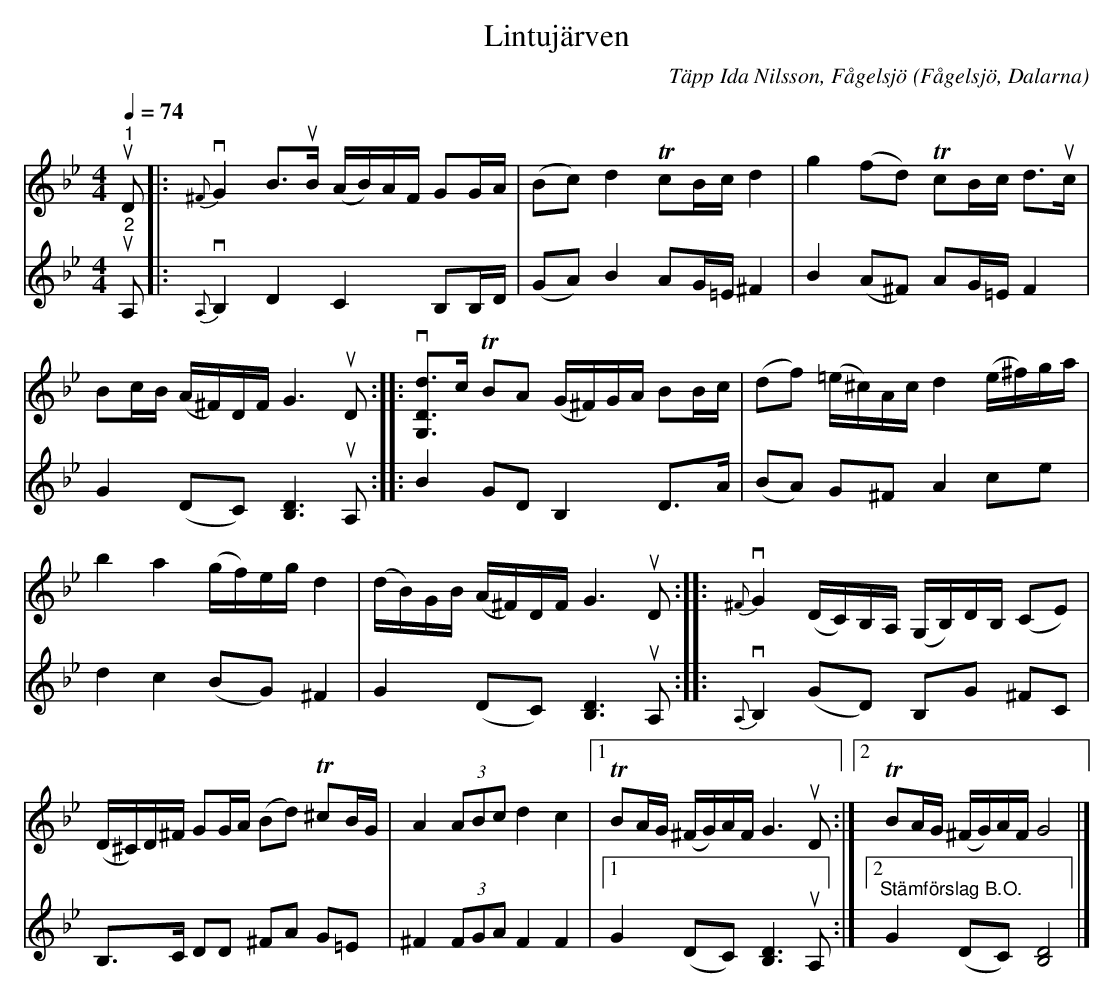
X:1
T:Lintujärven
C:Täpp Ida Nilsson, Fågelsjö
O:Fågelsjö, Dalarna
L:1/8
Q:1/4=74
M:4/4
K:Gm
V:1
"^1"u D |:v{^F} G2 B>uB (A/B/)A/F/ GG/A/ | (Bc) d2T cB/c/ d2 | g2 (fd)T cB/c/ d>uc |
Bc/B/ (A/^F/)D/F/ G3u D :: v [G,Dd]>cT BA (G/^F/)G/A/ BB/c/ | (df) (=e/^c/)A/c/ d2 (e/^f/)g/a/ |
b2 a2 (g/f/)e/g/ d2 | (d/B/)G/B/ (A/^F/)D/F/ G3u D :: v{^F} G2 (D/C/)B,/A,/ (G,/B,/)D/B,/ (CE) |
(D/^C/)D/^F/ GG/A/ (Bd)T ^cB/G/ | A2 (3ABc d2 c2 |1T BA/G/ (^F/G/)A/F/ G3u D :|2 T BA/G/ (^F/G/)A/F/ G4 |]
V:2
"^2"u A, |:v{A,} B,2 D2 C2 B,B,/D/ | (GA) B2 AG/=E/ ^F2 | B2 (A^F) AG/=E/ F2 |
G2 (DC) [B,D]3u A, :: B2 GD B,2 D>A | (BA) G^F A2 ce |
d2 c2 (BG) ^F2 | G2 (DC) [B,D]3u A, ::v{A,} B,2 (GD) B,G ^FC |
B,>C DD ^FA G=E | ^F2 (3FGA F2 F2 |1 G2 (DC) [B,D]3u A, :|2 "^Stämförslag B.O." G2 (DC) [B,D]4 |]
